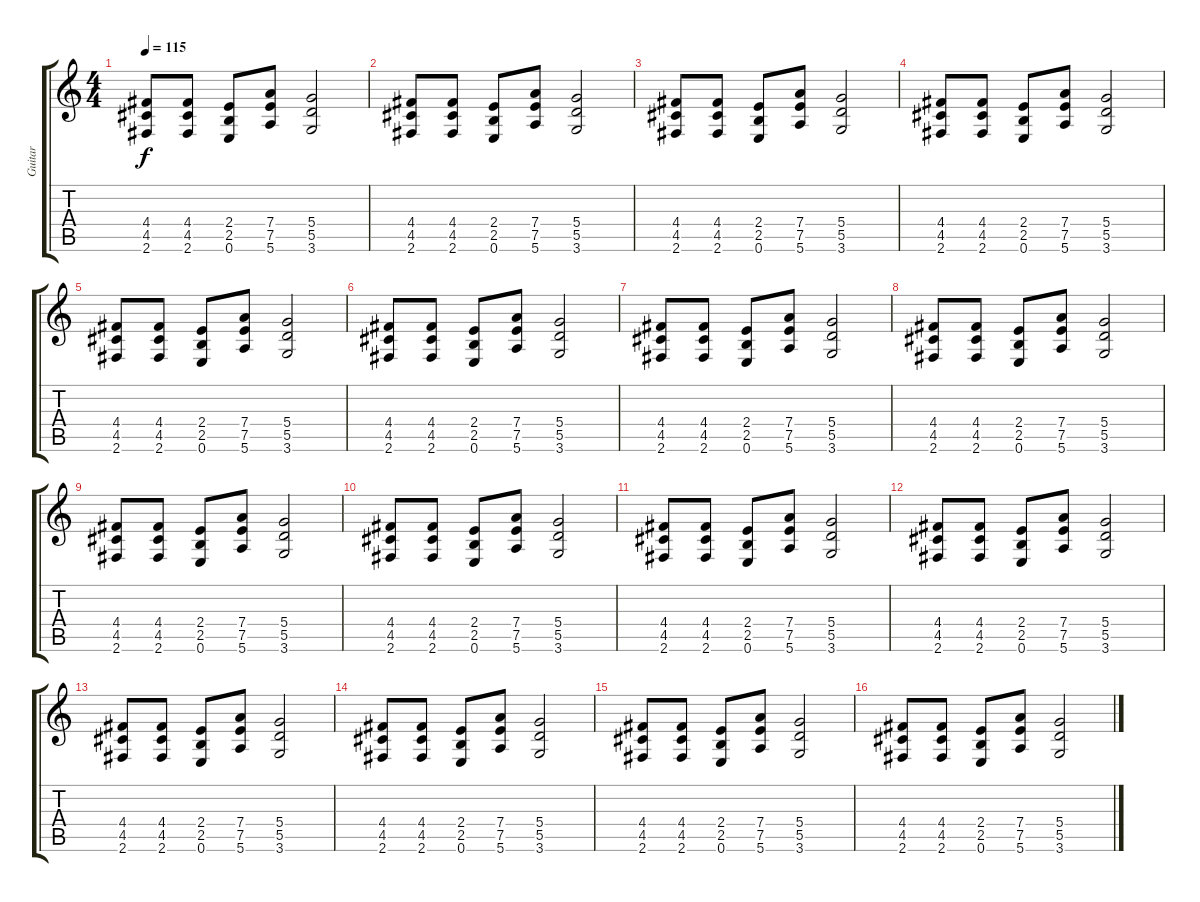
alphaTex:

\track ("Guitar" "Guitar") {instrument overdrivenguitar}
\staff {score tabs}
\tuning (E4 B3 G3 D3 A2 E2) {hide}
\ts (4 4)
\tempo 115
\clef g2
\ks c
(4.4 4.5 2.6).8{dy f} (4.4 4.5 2.6).8 (2.4 2.5 0.6).8 (7.4 7.5 5.6).8 (5.4 5.5 3.6).2 |
(4.4 4.5 2.6).8 (4.4 4.5 2.6).8 (2.4 2.5 0.6).8 (7.4 7.5 5.6).8 (5.4 5.5 3.6).2 |
(4.4 4.5 2.6).8 (4.4 4.5 2.6).8 (2.4 2.5 0.6).8 (7.4 7.5 5.6).8 (5.4 5.5 3.6).2 |
(4.4 4.5 2.6).8 (4.4 4.5 2.6).8 (2.4 2.5 0.6).8 (7.4 7.5 5.6).8 (5.4 5.5 3.6).2 |
(4.4 4.5 2.6).8 (4.4 4.5 2.6).8 (2.4 2.5 0.6).8 (7.4 7.5 5.6).8 (5.4 5.5 3.6).2 |
(4.4 4.5 2.6).8 (4.4 4.5 2.6).8 (2.4 2.5 0.6).8 (7.4 7.5 5.6).8 (5.4 5.5 3.6).2 |
(4.4 4.5 2.6).8 (4.4 4.5 2.6).8 (2.4 2.5 0.6).8 (7.4 7.5 5.6).8 (5.4 5.5 3.6).2 |
(4.4 4.5 2.6).8 (4.4 4.5 2.6).8 (2.4 2.5 0.6).8 (7.4 7.5 5.6).8 (5.4 5.5 3.6).2 |
(4.4 4.5 2.6).8 (4.4 4.5 2.6).8 (2.4 2.5 0.6).8 (7.4 7.5 5.6).8 (5.4 5.5 3.6).2 |
(4.4 4.5 2.6).8 (4.4 4.5 2.6).8 (2.4 2.5 0.6).8 (7.4 7.5 5.6).8 (5.4 5.5 3.6).2 |
(4.4 4.5 2.6).8 (4.4 4.5 2.6).8 (2.4 2.5 0.6).8 (7.4 7.5 5.6).8 (5.4 5.5 3.6).2 |
(4.4 4.5 2.6).8 (4.4 4.5 2.6).8 (2.4 2.5 0.6).8 (7.4 7.5 5.6).8 (5.4 5.5 3.6).2 |
(4.4 4.5 2.6).8 (4.4 4.5 2.6).8 (2.4 2.5 0.6).8 (7.4 7.5 5.6).8 (5.4 5.5 3.6).2 |
(4.4 4.5 2.6).8 (4.4 4.5 2.6).8 (2.4 2.5 0.6).8 (7.4 7.5 5.6).8 (5.4 5.5 3.6).2 |
(4.4 4.5 2.6).8 (4.4 4.5 2.6).8 (2.4 2.5 0.6).8 (7.4 7.5 5.6).8 (5.4 5.5 3.6).2 |
(4.4 4.5 2.6).8 (4.4 4.5 2.6).8 (2.4 2.5 0.6).8 (7.4 7.5 5.6).8 (5.4 5.5 3.6).2
